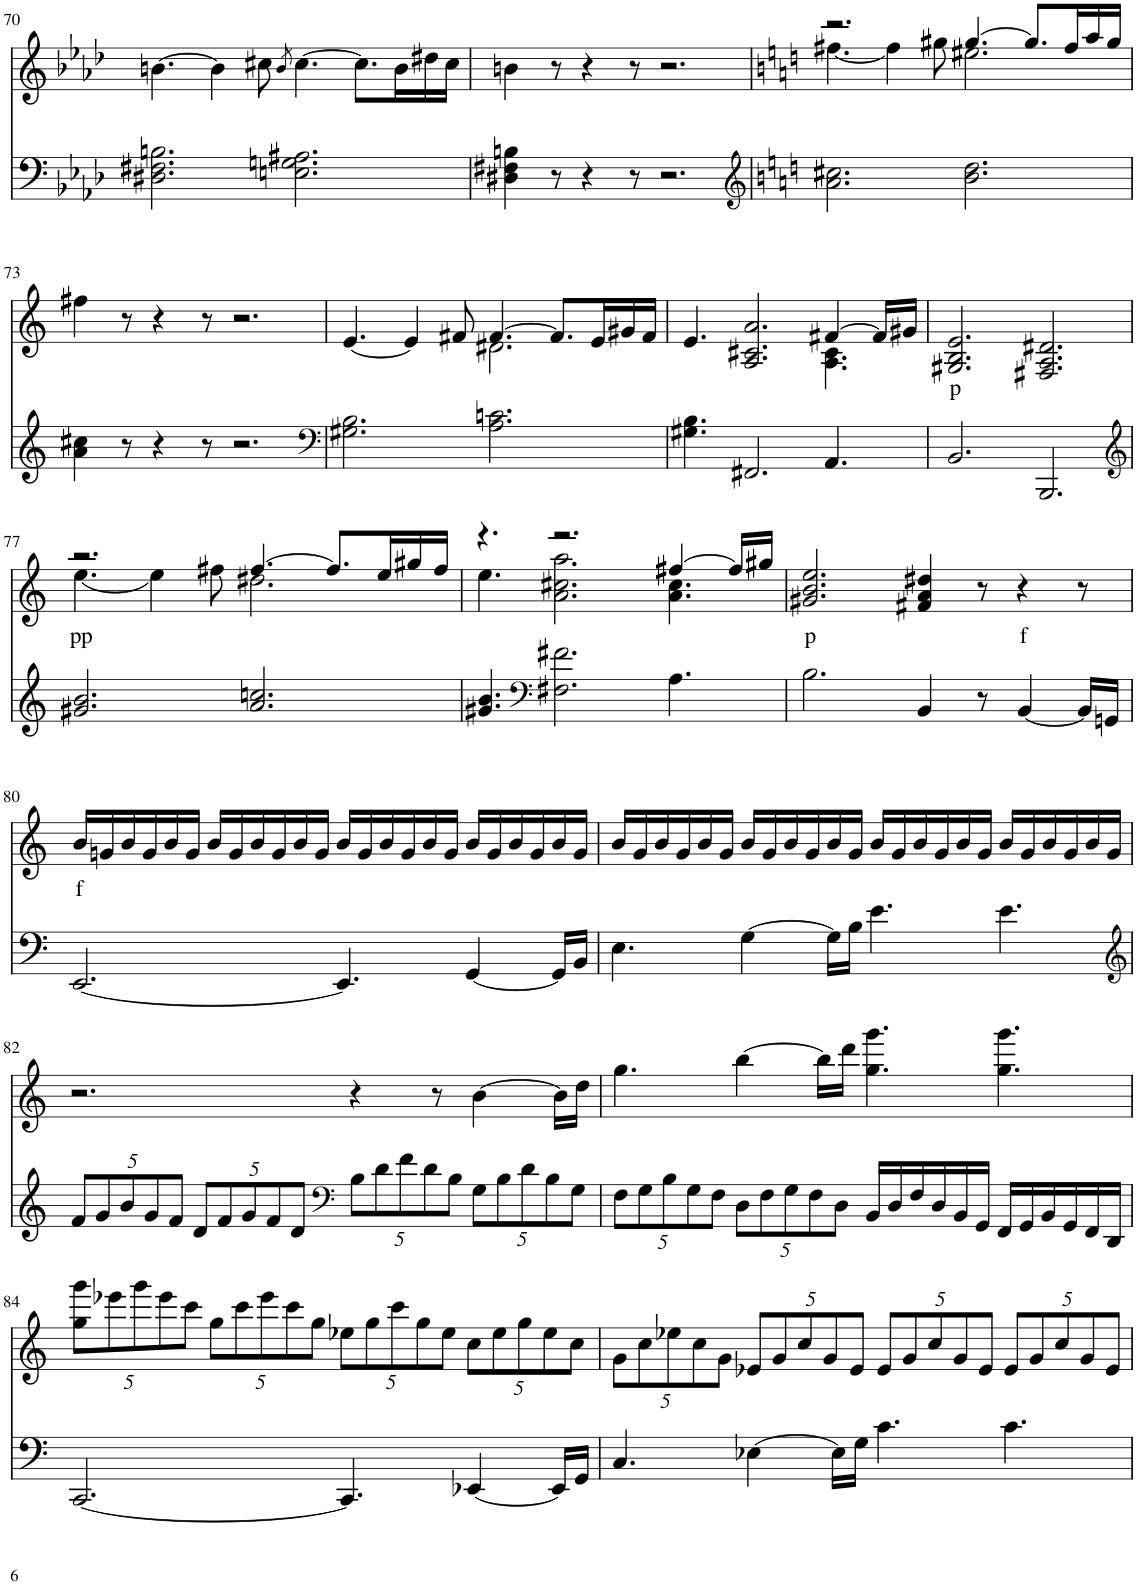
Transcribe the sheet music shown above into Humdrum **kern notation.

**kern	**kern	**text
*part2	*part1	*part1
*staff2	*staff1	*staff1
*I"piano	*I"piano	*
*I'Pno	*I'Pno	*
!!LO:PB:g=z
*clefF4	*clefG2	*
*k[b-e-a-d-]	*k[b-e-a-d-]	*
*f:	*f:	*
*M12/8	*M12/8	*
=70	=70	=70
2.D#X\ 2.F#X\ 2.Bn\	[4.bn\	.
.	4b\]	.
.	8cc#X\	.
.	8qb/	.
2.En\ 2.Gn\ 2.A#X\	[4.cc#\	.
.	8.cc#\L]	.
.	16b\L	.
.	16dd#X\	.
.	16cc#\JJ	.
=71	=71	=71
4D#X\ 4F#X\ 4Bn\	4bn\	.
8r	8r	.
4r	4r	.
8r	8r	.
2.r	2.r	.
=72	=72	=72
*clefG2	*	*
*k[]	*k[]	*
*	*^	*
2.a\ 2.cc#X\	2.r	[4.ff#X\	.
.	.	4ff#\]	.
.	.	8gg#X\	.
2.b\ 2.dd\	[4.gg#/	2.ee#X\	.
.	8.gg#/L]	.	.
.	16ff#/L	.	.
.	16aa/	.	.
.	16gg#/JJ	.	.
*	*v	*v	*
!!LO:LB:g=z
=73	=73	=73
4a\ 4cc#X\	4ff#X\	.
8r	8r	.
4r	4r	.
8r	8r	.
2.r	2.r	.
=74	=74	=74
*clefF4	*	*
*	*^	*
2.G#X\ 2.B\	[4.e/	2.ryy	.
.	4e/]	.	.
.	8f#X/	.	.
2.A\ 2.cn\	[4.f#/	2.d#X\	.
.	8.f#/L]	.	.
.	16e/L	.	.
.	16g#X/	.	.
.	16f#/JJ	.	.
=75	=75	=75	=75
4.G#X\ 4.B\	4.e/	8ryy	.
*	*v	*v	*
2.FF#X/	2.A/ 2.c#X/ 2.a/	.
*	*^	*
4.AA/	[4f#X/	4.A\ 4.c#\	.
.	16f#/LL]	.	.
.	16g#X/JJ	.	.
*	*v	*v	*
=76	=76	=76
!	!	!LO:LY:b
2.BB/	2.G#X/ 2.B/ 2.e/	p
2.BBB/	2.F#X/ 2.A/ 2.d#X/	.
!!LO:LB:g=z
=77	=77	=77
*clefG2	*	*
*	*^	*
!	!	!	!LO:LY:b
2.g#X/ 2.b/	2.r	[4.ee\	pp
.	.	4ee\]	.
.	.	8ff#X\	.
2.a/ 2.ccn/	[4.ff#/	2.dd#X\	.
.	8.ff#/L]	.	.
.	16ee/L	.	.
.	16gg#X/	.	.
.	16ff#/JJ	.	.
=78	=78	=78	=78
4.g#X/ 4.b/	4.r	4.ee\	.
*clefF4	*	*	*
2.F#X\ 2.f#X\	2.r	2.a\ 2.cc#X\ 2.aa\	.
4.A\	[4ff#X/	4.a\ 4.cc#\	.
.	16ff#/LL]	.	.
.	16gg#X/JJ	.	.
*	*v	*v	*
=79	=79	=79
!	!	!LO:LY:b
2.B\	2.g#X/ 2.b/ 2.ee/	p
4BB/	4f#X/ 4a/ 4dd#X/	.
8r	8r	.
!	!	!LO:LY:b
[4BB/	4r	f
16BB/LL]	8r	.
16GGn/JJ	.	.
!!LO:LB:g=z
=80	=80	=80
!	!	!LO:LY:b
[2.EE/	16b/LL	f
.	16gn/	.
.	16b/	.
.	16g/	.
.	16b/	.
.	16g/JJ	.
.	16b/LL	.
.	16g/	.
.	16b/	.
.	16g/	.
.	16b/	.
.	16g/JJ	.
4.EE/]	16b/LL	.
.	16g/	.
.	16b/	.
.	16g/	.
.	16b/	.
.	16g/JJ	.
[4GG/	16b/LL	.
.	16g/	.
.	16b/	.
.	16g/	.
16GG/LL]	16b/	.
16BB/JJ	16g/JJ	.
=81	=81	=81
4.E\	16b/LL	.
.	16g/	.
.	16b/	.
.	16g/	.
.	16b/	.
.	16g/JJ	.
[4G\	16b/LL	.
.	16g/	.
.	16b/	.
.	16g/	.
16G\LL]	16b/	.
16B\JJ	16g/JJ	.
4.e\	16b/LL	.
.	16g/	.
.	16b/	.
.	16g/	.
.	16b/	.
.	16g/JJ	.
4.e\	16b/LL	.
.	16g/	.
.	16b/	.
.	16g/	.
.	16b/	.
.	16g/JJ	.
!!LO:LB:g=z
=82	=82	=82
*clefG2	*	*
*Xbrackettup	*	*
40%3f/L	2.r	.
40%3g/	.	.
40%3b/	.	.
40%3g/	.	.
40%3f/J	.	.
40%3d/L	.	.
40%3f/	.	.
40%3g/	.	.
40%3f/	.	.
40%3d/J	.	.
*clefF4	*	*
40%3B\L	4r	.
40%3d\	.	.
40%3f\	.	.
40%3d\	.	.
.	8r	.
40%3B\J	.	.
40%3G\L	[4b\	.
40%3B\	.	.
40%3d\	.	.
40%3B\	.	.
.	16b\LL]	.
40%3G\J	.	.
.	16dd\JJ	.
=83	=83	=83
40%3F\L	4.gg\	.
40%3G\	.	.
40%3B\	.	.
40%3G\	.	.
40%3F\J	.	.
40%3D\L	[4bb\	.
40%3F\	.	.
40%3G\	.	.
40%3F\	.	.
.	16bb\LL]	.
40%3D\J	.	.
.	16ddd\JJ	.
16BB/LL	4.gg\ 4.ggg\	.
16D/	.	.
16F/	.	.
16D/	.	.
16BB/	.	.
16GG/JJ	.	.
16FF/LL	4.gg\ 4.ggg\	.
16GG/	.	.
16BB/	.	.
16GG/	.	.
16FF/	.	.
16DD/JJ	.	.
!!LO:LB:g=z
=84	=84	=84
*	*Xbrackettup	*
[2.CC/	40%3gg\ 40%3ggg\L	.
.	40%3eee-X\	.
.	40%3ggg\	.
.	40%3eee-\	.
.	40%3ccc\J	.
.	40%3gg\L	.
.	40%3ccc\	.
.	40%3eee-\	.
.	40%3ccc\	.
.	40%3gg\J	.
4.CC/]	40%3ee-X\L	.
.	40%3gg\	.
.	40%3ccc\	.
.	40%3gg\	.
.	40%3ee-\J	.
[4EE-X/	40%3cc\L	.
.	40%3ee-\	.
.	40%3gg\	.
.	40%3ee-\	.
16EE-/LL]	.	.
.	40%3cc\J	.
16GG/JJ	.	.
=85	=85	=85
4.C/	40%3g\L	.
.	40%3cc\	.
.	40%3ee-X\	.
.	40%3cc\	.
.	40%3g\J	.
[4E-X\	40%3e-X/L	.
.	40%3g/	.
.	40%3cc/	.
.	40%3g/	.
16E-\LL]	.	.
.	40%3e-/J	.
16G\JJ	.	.
4.c\	40%3e-/L	.
.	40%3g/	.
.	40%3cc/	.
.	40%3g/	.
.	40%3e-/J	.
4.c\	40%3e-/L	.
.	40%3g/	.
.	40%3cc/	.
.	40%3g/	.
.	40%3e-/J	.
=	=	=
*-	*-	*-
